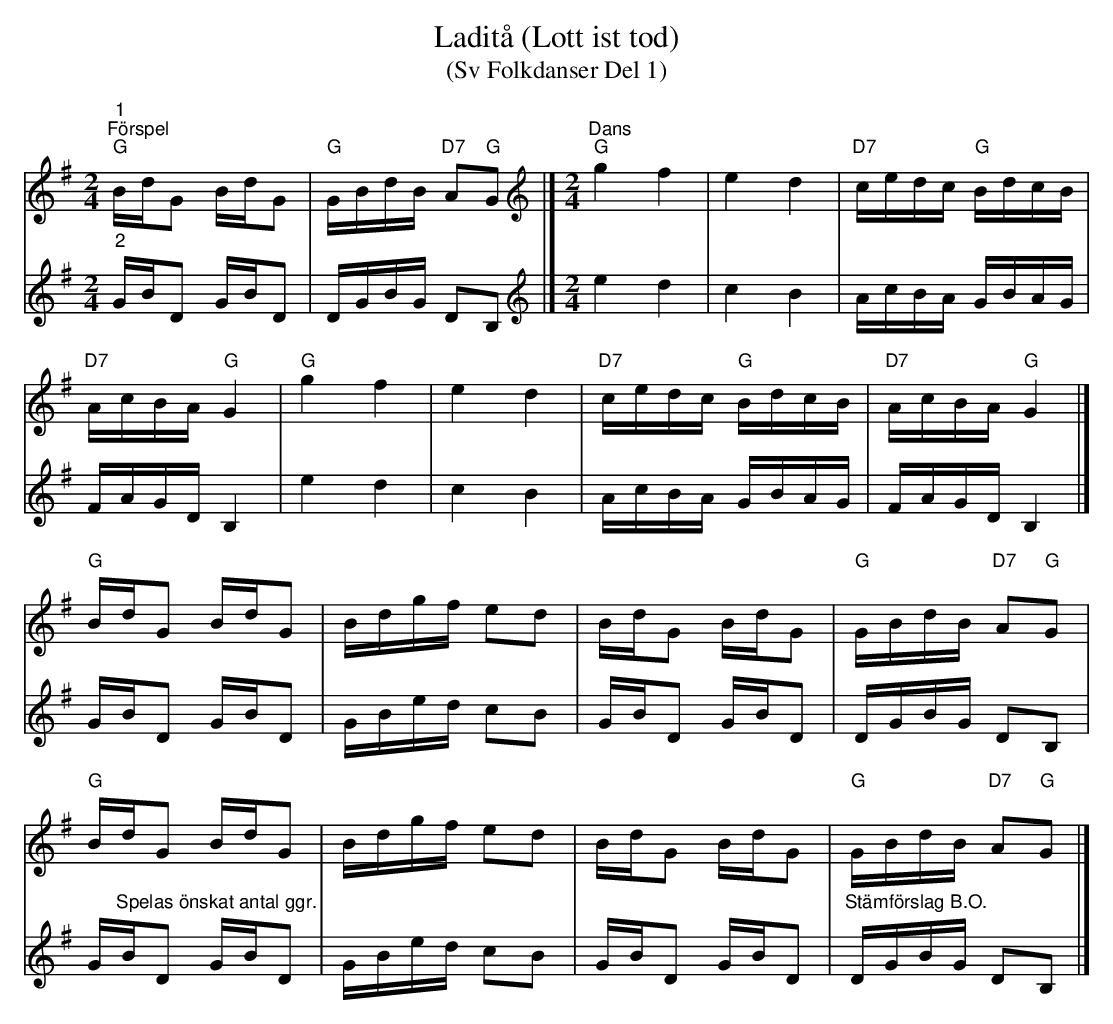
X:1
T:Laditå (Lott ist tod)
T:(Sv Folkdanser Del 1)
L:1/16
M:2/4
K:G
V:1
"^1""^Förspel""G" BdG2 BdG2 |"G" GBdB"D7" A2"G"G2 |][K:G][M:2/4][K:treble]"^Dans""G" g4 f4 | e4 d4 |"D7" cedc"G" BdcB |
"D7" AcBA"G" G4 |"G" g4 f4 | e4 d4 |"D7" cedc"G" BdcB | "D7" AcBA"G" G4 |]
"G" BdG2 BdG2 | Bdgf e2d2 | BdG2 BdG2 |"G" GBdB"D7" A2"G"G2 |
"G" BdG2 BdG2 | Bdgf e2d2 | BdG2 BdG2 |"G" GBdB"D7" A2"G"G2 |]
V:2
"^2" GBD2 GBD2 | DGBG D2B,2 |][K:G][M:2/4][K:treble] e4 d4 |
c4 B4 | AcBA GBAG | FAGD B,4 | e4 d4 |
c4 B4 | AcBA GBAG | FAGD B,4 |]
GBD2 GBD2 | GBed c2B2 | GBD2 GBD2 | DGBG D2B,2 |
G"^Spelas önskat antal ggr."BD2 GBD2 | GBed c2B2 | GBD2 GBD2 |"^Stämförslag B.O." DGBG D2B,2 |]
